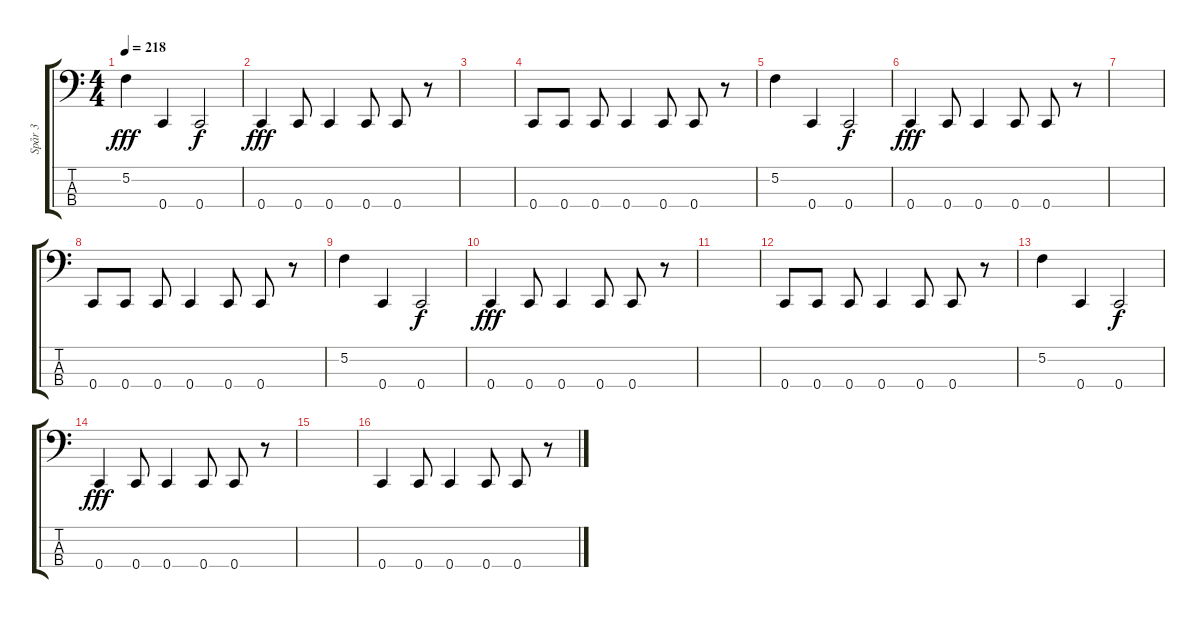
\track ("Spår 3" "Spår 3") {instrument electricbassfinger}
\staff {score tabs}
\tuning (F2 C2 G1 C1) {hide}
\ts (4 4)
\tempo 218
\clef f4
\ks c
5.2.4{dy fff} 0.4.4 0.4.2{dy f} |
0.4.4{dy fff} 0.4.8 0.4.4 0.4.8 0.4.8 r.8 |
|
0.4.8 0.4.8 0.4.8 0.4.4 0.4.8 0.4.8 r.8 |
5.2.4 0.4.4 0.4.2{dy f} |
0.4.4{dy fff} 0.4.8 0.4.4 0.4.8 0.4.8 r.8 |
|
0.4.8 0.4.8 0.4.8 0.4.4 0.4.8 0.4.8 r.8 |
5.2.4 0.4.4 0.4.2{dy f} |
0.4.4{dy fff} 0.4.8 0.4.4 0.4.8 0.4.8 r.8 |
|
0.4.8 0.4.8 0.4.8 0.4.4 0.4.8 0.4.8 r.8 |
5.2.4 0.4.4 0.4.2{dy f} |
0.4.4{dy fff} 0.4.8 0.4.4 0.4.8 0.4.8 r.8 |
|
0.4.4 0.4.8 0.4.4 0.4.8 0.4.8 r.8
